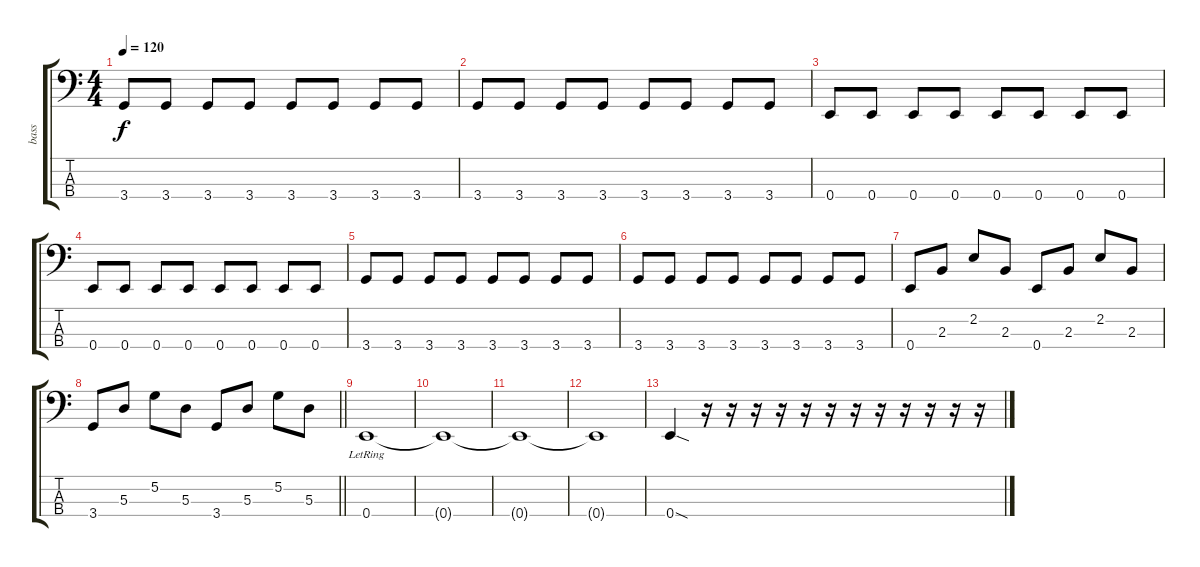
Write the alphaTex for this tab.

\track ("bass" "bass") {instrument electricbasspick}
\staff {score tabs}
\tuning (G2 D2 A1 E1) {hide}
\ts (4 4)
\tempo 120
\clef f4
\ks c
3.4.8{dy f} 3.4.8 3.4.8 3.4.8 3.4.8 3.4.8 3.4.8 3.4.8 |
3.4.8 3.4.8 3.4.8 3.4.8 3.4.8 3.4.8 3.4.8 3.4.8 |
0.4.8 0.4.8 0.4.8 0.4.8 0.4.8 0.4.8 0.4.8 0.4.8 |
0.4.8 0.4.8 0.4.8 0.4.8 0.4.8 0.4.8 0.4.8 0.4.8 |
3.4.8 3.4.8 3.4.8 3.4.8 3.4.8 3.4.8 3.4.8 3.4.8 |
3.4.8 3.4.8 3.4.8 3.4.8 3.4.8 3.4.8 3.4.8 3.4.8 |
0.4.8 2.3.8 2.2.8 2.3.8 0.4.8 2.3.8 2.2.8 2.3.8 |
\barLineRight lightlight
3.4.8 5.3.8 5.2.8 5.3.8 3.4.8 5.3.8 5.2.8 5.3.8 |
0.4{lr}.1 |
0.4{t}.1 |
0.4{t}.1 |
0.4{t}.1 |
0.4{sod}.4 r.16 r.16 r.16 r.16 r.16 r.16 r.16 r.16 r.16 r.16 r.16 r.16
